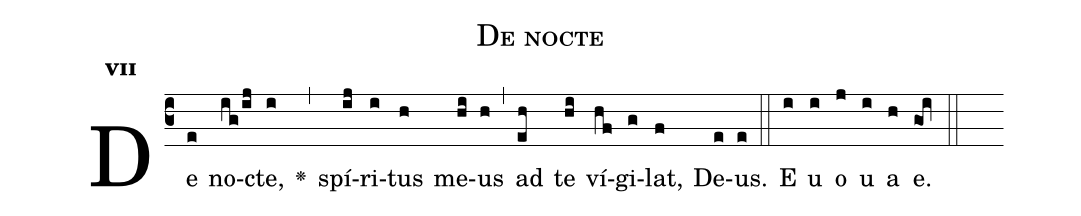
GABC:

name:De nocte;
office-part:Antiphona;
mode:7;
%%
initial-style: 1;
name: De nocte;
book: Antiphonae & Responsoria/Tomus III, p. 74;
occasion: Psalterium Hebdomada III Feria III;
office-part: Laudes Ant 2;
user-notes: ;
commentary: ;
annotation: 7d;
centering-scheme: english;
fontsize: 12;
font: OFLSortsMillGoudy;
height: 11;
width: 4.5;
%%
(c3)De(e) no(ig/ij)cte,(i) <v>\greheightstar</v>(,) spí(ij)ri(i)tus(h) me(hi)us(h) (,) ad(eh) te(hi) ví(hf)gi(g)lat,(f) De(e)us.(e) (::)
E(i) u(i) o(j) u(i) a(h) e.(goi) (::)
